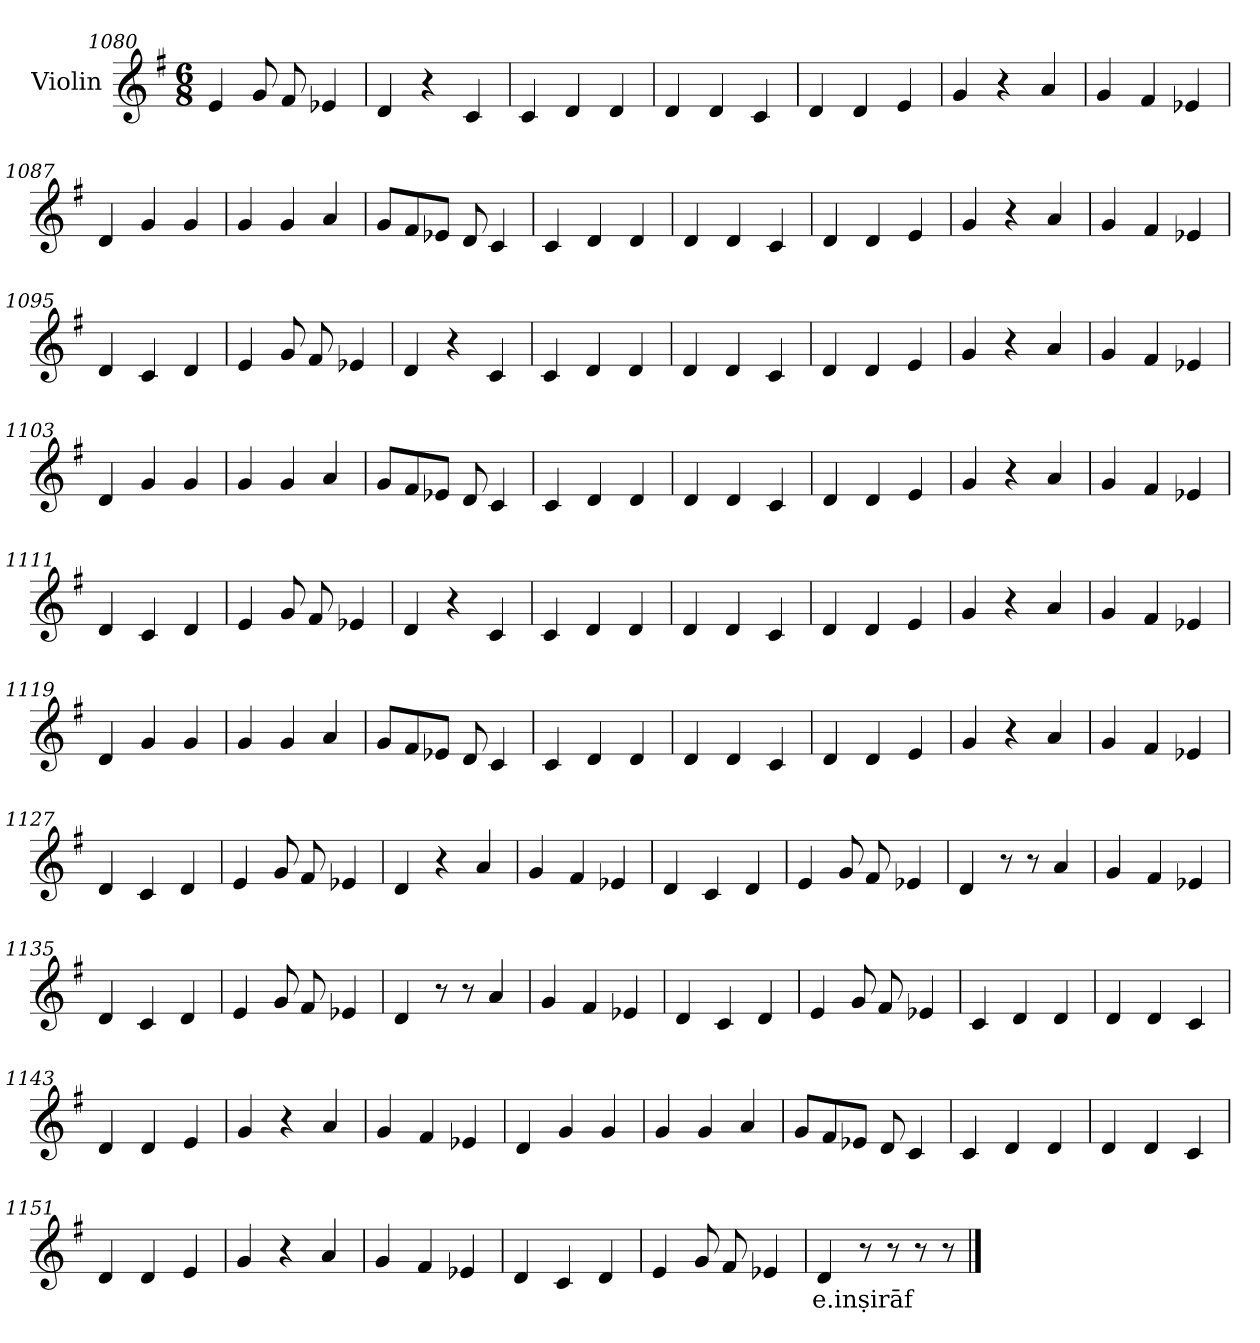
**kern	**text
*part1	*part1
*staff1	*staff1
*I"Violin	*
*clefG2	*
*k[f#]	*
*G:	*
*M6/8	*
=1080	=1080
4e/	.
8g/	.
8f#/	.
4e-X/	.
=1081	=1081
4d/	.
4r	.
4c/	.
=1082	=1082
4c/	.
4d/	.
4d/	.
=1083	=1083
4d/	.
4d/	.
4c/	.
=1084	=1084
4d/	.
4d/	.
4e/	.
!!LO:LB:g=z
=1085	=1085
4g/	.
4r	.
4a/	.
=1086	=1086
4g/	.
4f#/	.
4e-X/	.
=1087	=1087
4d/	.
4g/	.
4g/	.
=1088	=1088
4g/	.
4g/	.
4a/	.
=1089	=1089
8g/L	.
8f#/	.
8e-X/J	.
8d/	.
4c/	.
=1090	=1090
4c/	.
4d/	.
4d/	.
=1091	=1091
4d/	.
4d/	.
4c/	.
!!LO:LB:g=z
=1092	=1092
4d/	.
4d/	.
4e/	.
=1093	=1093
4g/	.
4r	.
4a/	.
=1094	=1094
4g/	.
4f#/	.
4e-X/	.
=1095	=1095
4d/	.
4c/	.
4d/	.
=1096	=1096
4e/	.
8g/	.
8f#/	.
4e-X/	.
=1097	=1097
4d/	.
4r	.
4c/	.
=1098	=1098
4c/	.
4d/	.
4d/	.
!!LO:PB:g=z
=1099	=1099
4d/	.
4d/	.
4c/	.
=1100	=1100
4d/	.
4d/	.
4e/	.
=1101	=1101
4g/	.
4r	.
4a/	.
=1102	=1102
4g/	.
4f#/	.
4e-X/	.
=1103	=1103
4d/	.
4g/	.
4g/	.
=1104	=1104
4g/	.
4g/	.
4a/	.
=1105	=1105
8g/L	.
8f#/	.
8e-X/J	.
8d/	.
4c/	.
!!LO:LB:g=z
=1106	=1106
4c/	.
4d/	.
4d/	.
=1107	=1107
4d/	.
4d/	.
4c/	.
=1108	=1108
4d/	.
4d/	.
4e/	.
=1109	=1109
4g/	.
4r	.
4a/	.
=1110	=1110
4g/	.
4f#/	.
4e-X/	.
=1111	=1111
4d/	.
4c/	.
4d/	.
=1112	=1112
4e/	.
8g/	.
8f#/	.
4e-X/	.
!!LO:LB:g=z
=1113	=1113
4d/	.
4r	.
4c/	.
=1114	=1114
4c/	.
4d/	.
4d/	.
=1115	=1115
4d/	.
4d/	.
4c/	.
=1116	=1116
4d/	.
4d/	.
4e/	.
=1117	=1117
4g/	.
4r	.
4a/	.
=1118	=1118
4g/	.
4f#/	.
4e-X/	.
=1119	=1119
4d/	.
4g/	.
4g/	.
!!LO:LB:g=z
=1120	=1120
4g/	.
4g/	.
4a/	.
=1121	=1121
8g/L	.
8f#/	.
8e-X/J	.
8d/	.
4c/	.
=1122	=1122
4c/	.
4d/	.
4d/	.
=1123	=1123
4d/	.
4d/	.
4c/	.
=1124	=1124
4d/	.
4d/	.
4e/	.
=1125	=1125
4g/	.
4r	.
4a/	.
=1126	=1126
4g/	.
4f#/	.
4e-X/	.
!!LO:LB:g=z
=1127	=1127
4d/	.
4c/	.
4d/	.
=1128	=1128
4e/	.
8g/	.
8f#/	.
4e-X/	.
=1129	=1129
4d/	.
4r	.
4a/	.
=1130	=1130
4g/	.
4f#/	.
4e-X/	.
=1131	=1131
4d/	.
4c/	.
4d/	.
=1132	=1132
4e/	.
8g/	.
8f#/	.
4e-X/	.
=1133	=1133
4d/	.
8r	.
8r	.
4a/	.
!!LO:LB:g=z
=1134	=1134
4g/	.
4f#/	.
4e-X/	.
=1135	=1135
4d/	.
4c/	.
4d/	.
=1136	=1136
4e/	.
8g/	.
8f#/	.
4e-X/	.
=1137	=1137
4d/	.
8r	.
8r	.
4a/	.
=1138	=1138
4g/	.
4f#/	.
4e-X/	.
=1139	=1139
4d/	.
4c/	.
4d/	.
=1140	=1140
4e/	.
8g/	.
8f#/	.
4e-X/	.
!!LO:LB:g=z
=1141	=1141
4c/	.
4d/	.
4d/	.
=1142	=1142
4d/	.
4d/	.
4c/	.
=1143	=1143
4d/	.
4d/	.
4e/	.
=1144	=1144
4g/	.
4r	.
4a/	.
=1145	=1145
4g/	.
4f#/	.
4e-X/	.
=1146	=1146
4d/	.
4g/	.
4g/	.
=1147	=1147
4g/	.
4g/	.
4a/	.
!!LO:LB:g=z
=1148	=1148
8g/L	.
8f#/	.
8e-X/J	.
8d/	.
4c/	.
=1149	=1149
4c/	.
4d/	.
4d/	.
=1150	=1150
4d/	.
4d/	.
4c/	.
=1151	=1151
4d/	.
4d/	.
4e/	.
=1152	=1152
4g/	.
4r	.
4a/	.
=1153	=1153
4g/	.
4f#/	.
4e-X/	.
=1154	=1154
4d/	.
4c/	.
4d/	.
!!LO:PB:g=z
=1155	=1155
4e/	.
8g/	.
8f#/	.
4e-X/	.
=1156	=1156
!	!LO:LY:b
4d/	e.inṣirāf
8r	.
8r	.
8r	.
8r	.
==	==
*-	*-
